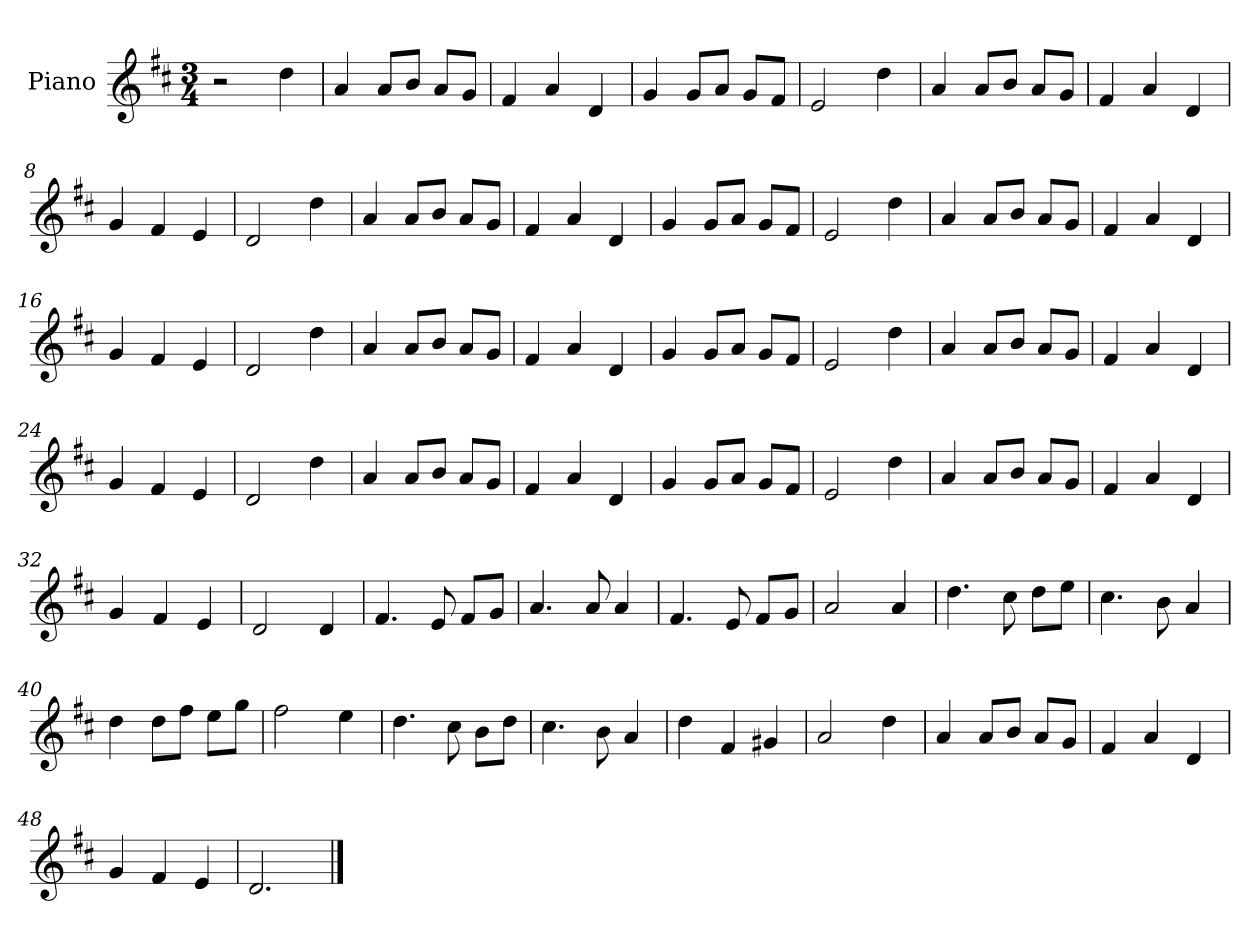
**kern
*part1
*staff1
*I"Piano
*I'Pno
*clefG2
*k[f#c#]
*M3/4
=1
2r
4dd\
=2
4a/
8a/L
8b/J
8a/L
8g/J
=3
4f#/
4a/
4d/
=4
4g/
8g/L
8a/J
8g/L
8f#/J
=5
2e/
4dd\
=6
4a/
8a/L
8b/J
8a/L
8g/J
=7
4f#/
4a/
4d/
=8
4g/
4f#/
4e/
=9
2d/
4dd\
=10
4a/
8a/L
8b/J
8a/L
8g/J
=11
4f#/
4a/
4d/
=12
4g/
8g/L
8a/J
8g/L
8f#/J
=13
2e/
4dd\
=14
4a/
8a/L
8b/J
8a/L
8g/J
=15
4f#/
4a/
4d/
=16
4g/
4f#/
4e/
=17
2d/
4dd\
=18
4a/
8a/L
8b/J
8a/L
8g/J
=19
4f#/
4a/
4d/
=20
4g/
8g/L
8a/J
8g/L
8f#/J
=21
2e/
4dd\
=22
4a/
8a/L
8b/J
8a/L
8g/J
=23
4f#/
4a/
4d/
=24
4g/
4f#/
4e/
=25
2d/
4dd\
=26
4a/
8a/L
8b/J
8a/L
8g/J
=27
4f#/
4a/
4d/
=28
4g/
8g/L
8a/J
8g/L
8f#/J
=29
2e/
4dd\
=30
4a/
8a/L
8b/J
8a/L
8g/J
=31
4f#/
4a/
4d/
=32
4g/
4f#/
4e/
=33
2d/
4d/
=34
4.f#/
8e/
8f#/L
8g/J
=35
4.a/
8a/
4a/
=36
4.f#/
8e/
8f#/L
8g/J
=37
2a/
4a/
=38
4.dd\
8cc#\
8dd\L
8ee\J
=39
4.cc#\
8b\
4a/
=40
4dd\
8dd\L
8ff#\J
8ee\L
8gg\J
=41
2ff#\
4ee\
=42
4.dd\
8cc#\
8b\L
8dd\J
=43
4.cc#\
8b\
4a/
=44
4dd\
4f#/
4g#X/
=45
2a/
4dd\
=46
4a/
8a/L
8b/J
8a/L
8g/J
=47
4f#/
4a/
4d/
=48
4g/
4f#/
4e/
=49
2.d/
==
*-
